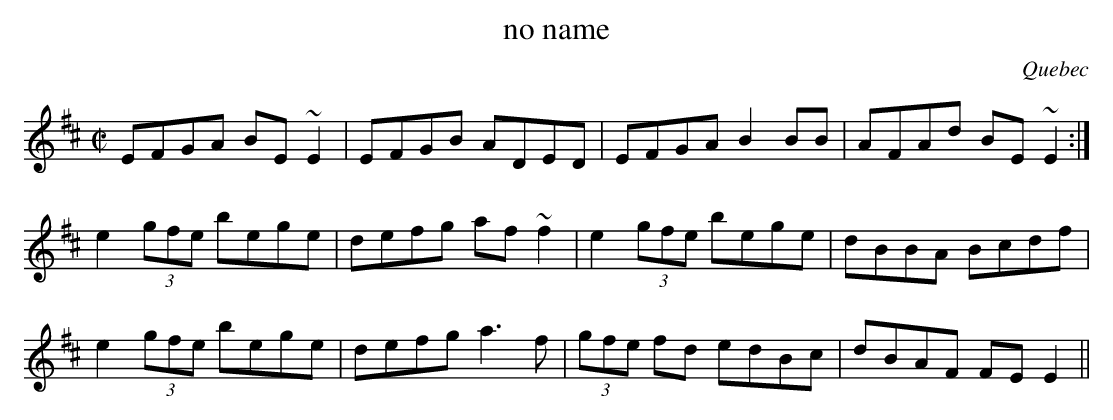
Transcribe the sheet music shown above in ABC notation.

X:1
T:no name
O:Quebec
M:C|
L:1/8
K:Edor
EFGA BE~E2 | EFGB ADED | EFGA B2BB | AFAd BE~E2 :|
e2 (3gfe bege | defg af~f2 | e2 (3gfe bege | dBBA Bcdf |
e2 (3gfe bege | defg a3f | (3gfe fd edBc | dBAF FEE2 ||
